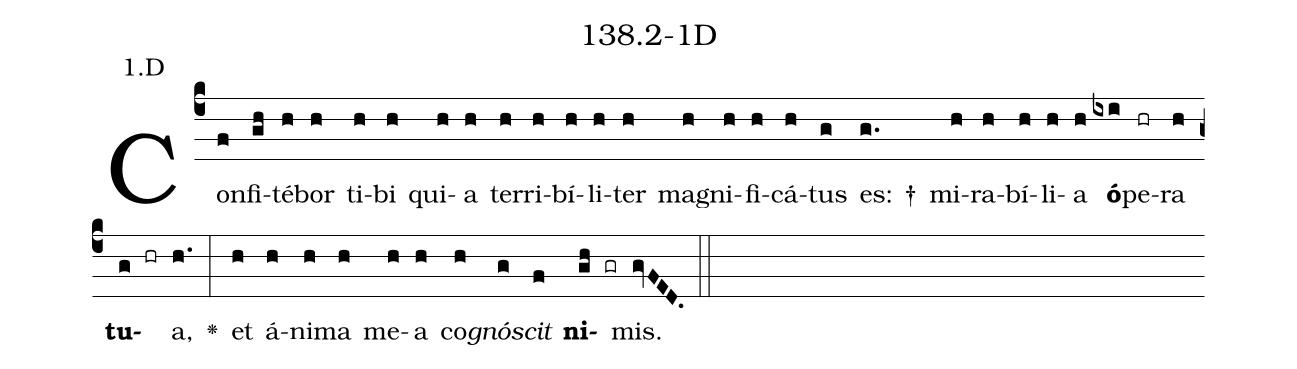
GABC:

name: 138.2-1D;
annotation: 1.D;
%%
(c4)Con(f)fi(gh)té(h)bor(h) ti(h)bi(h) qui(h)a(h) ter(h)ri(h)bí(h)li(h)ter(h) ma(h)gni(h)fi(h)cá(h)tus(g) es: †(g.) mi(h)ra(h)bí(h)li(h)a(h) <b>ó</b>(ixi)pe(hr)ra(h) <b>tu</b>(g hr)a,(h.) <v>\greheightstar</v>(:) et(h) á(h)ni(h)ma(h) me(h)a(h) co(h)<i>gnó</i>(g)<i>scit</i>(f) <b>ni</b>(gh gr)mis.(gvFED.) (::)


%E(h) u(h) o(g) u(f) a(gh) e.(gvFED.) (::)
